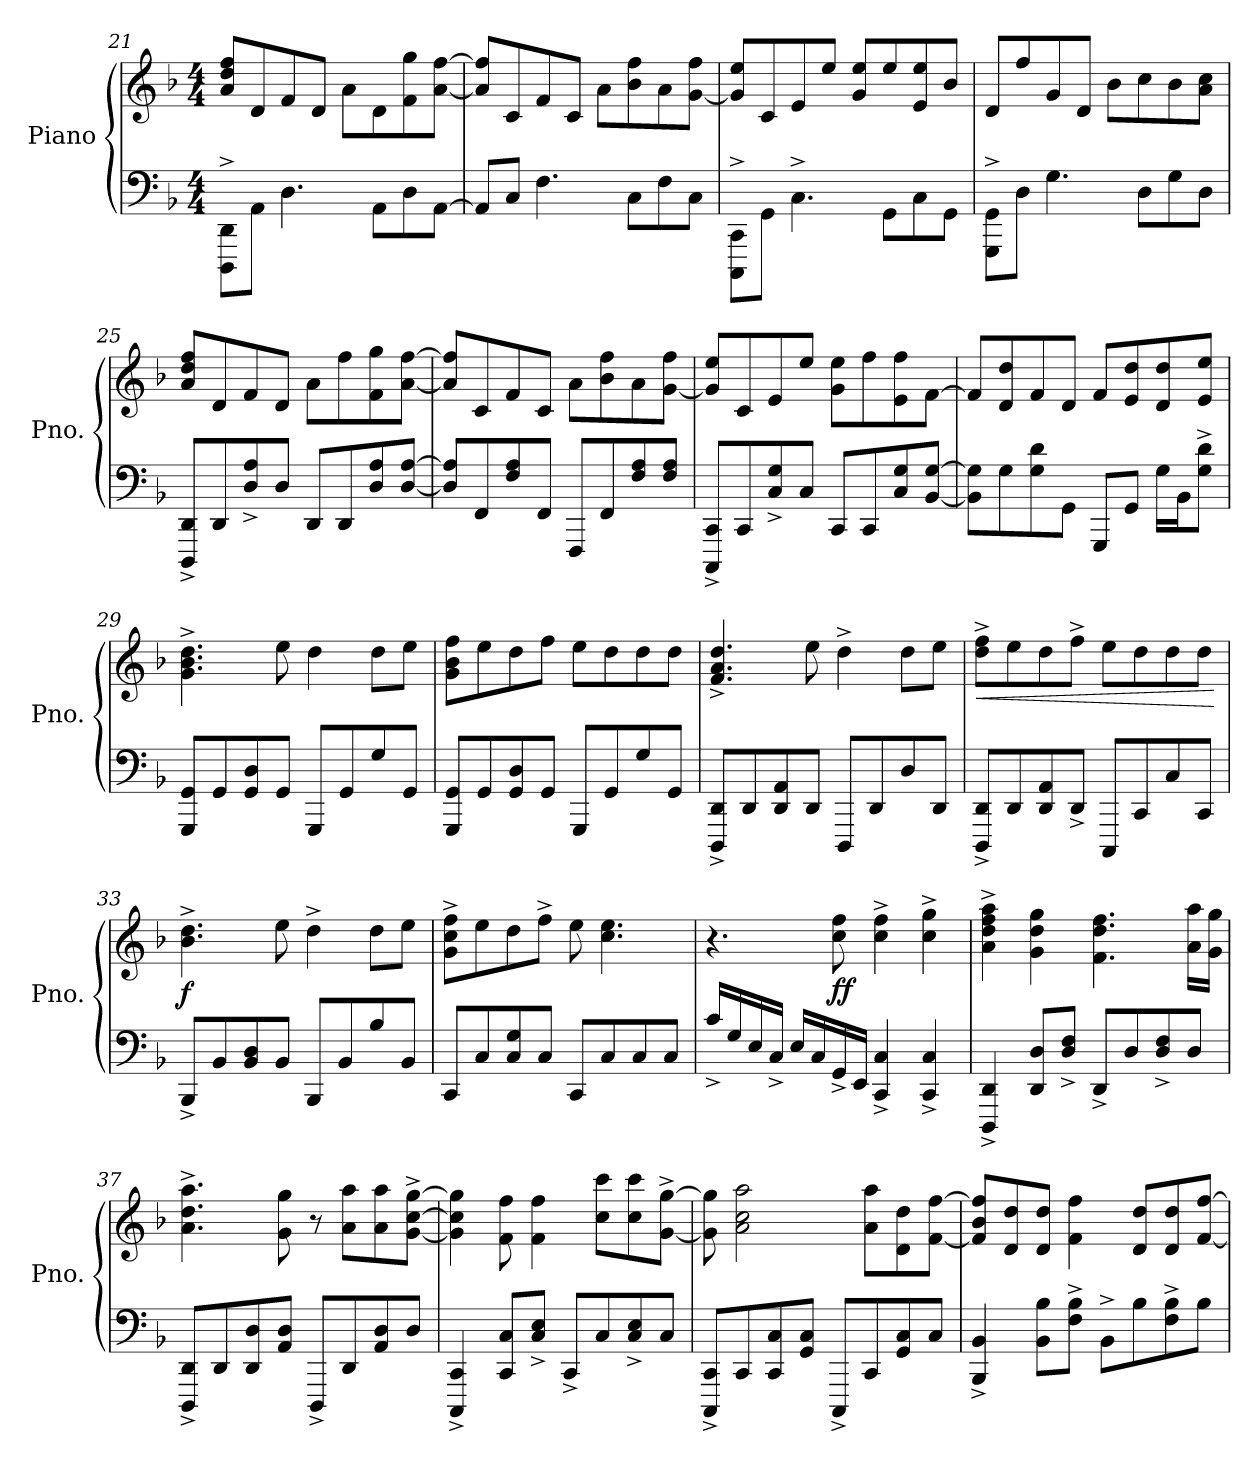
**kern	**kern	**dynam
*part1	*part1	*part1
*staff2	*staff1	*staff1/2
*I"Piano	*	*
*I'Pno.	*	*
*clefF4	*clefG2	*
*k[b-]	*k[b-]	*
*M4/4	*M4/4	*
=21	=21	=21
8DDD\^ 8DD\^L	8a/ 8dd/ 8ff/L	.
8AA\J	8d/	.
4.D\	8f/	.
.	8d/J	.
.	8a\L	.
8AA\L	8d\	.
8D\	8f\ 8gg\	.
[8AA\J	[8a\ [8ff\J	.
!!LO:PB:g=z
=22	=22	=22
8AA/L]	8a/] 8ff/]L	.
8C/J	8c/	.
4.F\	8f/	.
.	8c/J	.
.	8a\L	.
8C\L	8b-\ 8ff\	.
8F\	8a\	.
8C\J	[8g\ 8ff\J	.
=23	=23	=23
8CCC\^ 8CC\^L	8g/] 8ee/L	.
8GG\J	8c/	.
4.C^\	8e/	.
.	8ee/J	.
.	8g/ 8ee/L	.
8GG\L	8ee/	.
8C\	8e/ 8ee/	.
8GG\J	8b-/J	.
=24	=24	=24
8GGG\^ 8GG\^L	8d/L	.
8D\J	8ff/	.
4.G\	8g/	.
.	8d/J	.
.	8b-\L	.
8D\L	8cc\	.
8G\	8b-\	.
8D\J	8a\ 8cc\J	.
=25	=25	=25
8DDD/^ 8DD/^L	8a/ 8dd/ 8ff/L	.
8DD/	8d/	.
8D/^ 8A/^	8f/	.
8D/J	8d/J	.
8DD/L	8a\L	.
8DD/	8ff\	.
8D/ 8A/	8f\ 8gg\	.
[8D/ [8A/J	[8a\ [8ff\J	.
=26	=26	=26
8D/] 8A/]L	8a/] 8ff/]L	.
8FF/	8c/	.
8F/ 8A/	8f/	.
8FF/J	8c/J	.
8FFF/L	8a\L	.
8FF/	8b-\ 8ff\	.
8F/ 8A/	8a\	.
8F/ 8A/J	[8g\ 8ff\J	.
!!LO:LB:g=z
=27	=27	=27
8CCC/^ 8CC/^L	8g/] 8ee/L	.
8CC/	8c/	.
8C/^ 8G/^	8e/	.
8C/J	8ee/J	.
8CC/L	8g\ 8ee\L	.
8CC/	8ff\	.
8C/ 8G/	8e\ 8ff\	.
[8BB-/ [8G/J	[8f\J	.
=28	=28	=28
8BB-\] 8G\]L	8f/L]	.
8G\	8d/ 8dd/	.
8G\ 8d\	8f/	.
8GG\J	8d/J	.
8GGG/L	8f/L	.
8GG/J	8e/ 8dd/	.
16G\LL	8d/ 8dd/	.
16BB-\J	.	.
8G\^ 8d\^J	8e/ 8ee/J	.
=29	=29	=29
8GGG/ 8GG/L	4.g\^ 4.b-\^ 4.dd\^	.
8GG/	.	.
8GG/ 8D/	.	.
8GG/J	8ee\	.
8GGG/L	4dd\	.
8GG/	.	.
8G/	8dd\L	.
8GG/J	8ee\J	.
=30	=30	=30
8GGG/ 8GG/L	8g\ 8b-\ 8ff\L	.
8GG/	8ee\	.
8GG/ 8D/	8dd\	.
8GG/J	8ff\J	.
8GGG/L	8ee\L	.
8GG/	8dd\	.
8G/	8dd\	.
8GG/J	8dd\J	.
=31	=31	=31
8DDD/^ 8DD/^L	4.f/^ 4.a/^ 4.dd/^	.
8DD/	.	.
8DD/ 8AA/	.	.
8DD/J	8ee\	.
8DDD/L	4dd^\	.
8DD/	.	.
8D/	8dd\L	.
8DD/J	8ee\J	.
!!LO:LB:g=z
=32	=32	=32
!	!	!LO:HP:b
8DDD/^ 8DD/^L	8dd\^ 8ff\^L	<
8DD/	8ee\	.
8DD/ 8AA/	8dd\	.
8DD^/J	8ff^\J	.
8CCC/L	8ee\L	.
8CC/	8dd\	.
8C/	8dd\	.
8CC/J	8dd\J	.
.	.	[
=33	=33	=33
!	!	!LO:DY:b
8BBB-^/L	4.b-\^ 4.dd\^	f
8BB-/	.	.
8BB-/ 8D/	.	.
8BB-/J	8ee\	.
8BBB-/L	4dd^\	.
8BB-/	.	.
8B-/	8dd\L	.
8BB-/J	8ee\J	.
=34	=34	=34
8CC/L	8g\^ 8cc\^ 8ff\^L	.
8C/	8ee\	.
8C/ 8G/	8dd\	.
8C/J	8ff^\J	.
8CC/L	8ee\	.
8C/	4.cc\ 4.ee\	.
8C/	.	.
8C/J	.	.
=35	=35	=35
16c^/LL	4.r	.
16G/	.	.
16E/	.	.
16C^/JJ	.	.
16E/LL	.	.
16C/	.	.
!	!	!LO:DY:b
16GG^/	8cc\ 8ff\	ff
16EE/JJ	.	.
4CC/^ 4C/^	4cc\^ 4ff\^	.
4CC/^ 4C/^	4cc\^ 4gg\^	.
=36	=36	=36
4DDD/^ 4DD/^	4a\^ 4dd\^ 4ff\^ 4aa\^	.
8DD/ 8D/L	4g\ 4dd\ 4gg\	.
8D/^ 8F/^J	.	.
8DD^/L	4.f\ 4.dd\ 4.ff\	.
8D/	.	.
8D/^ 8F/^	.	.
8D/J	16a\ 16aa\LL	.
.	16g\ 16gg\JJ	.
!!LO:LB:g=z
=37	=37	=37
8DDD/^ 8DD/^L	4.a\^ 4.dd\^ 4.aa\^	.
8DD/	.	.
8DD/ 8D/	.	.
8AA/ 8D/J	8g\ 8gg\	.
8DDD^/L	8r	.
8DD/	8a\ 8aa\L	.
8AA/ 8D/	8a\ 8aa\	.
8D/J	[8g\^ [8cc\^ [8gg\^J	.
=38	=38	=38
4CCC/^ 4CC/^	4g\] 4cc\] 4gg\]	.
8CC/ 8C/L	8f\ 8ff\	.
8C/^ 8E/^J	4f\ 4ff\	.
8CC^/L	.	.
8C/	8cc\ 8ccc\L	.
8C/^ 8E/^	8cc\ 8ccc\	.
8C/J	[8g\^ [8gg\^J	.
=39	=39	=39
8CCC/^ 8CC/^L	8g\] 8gg\]	.
8CC/	2a\ 2cc\ 2aa\	.
8CC/ 8C/	.	.
8GG/ 8C/J	.	.
8CCC^/L	.	.
8CC/	8a\ 8aa\L	.
8GG/ 8C/	8d\ 8dd\	.
8C/J	[8f\ [8ff\J	.
=40	=40	=40
4BBB-/^ 4BB-/^	8f/] 8b-/ 8ff/]L	.
.	8d/ 8dd/	.
8BB-\ 8B-\L	8d/ 8dd/J	.
8F\^ 8B-\^J	4f\ 4ff\	.
8BB-^\L	.	.
8B-\	8d/ 8dd/L	.
8F\^ 8B-\^	8d/ 8dd/	.
8B-\J	[8f/ [8ff/J	.
=	=	=
*-	*-	*-
